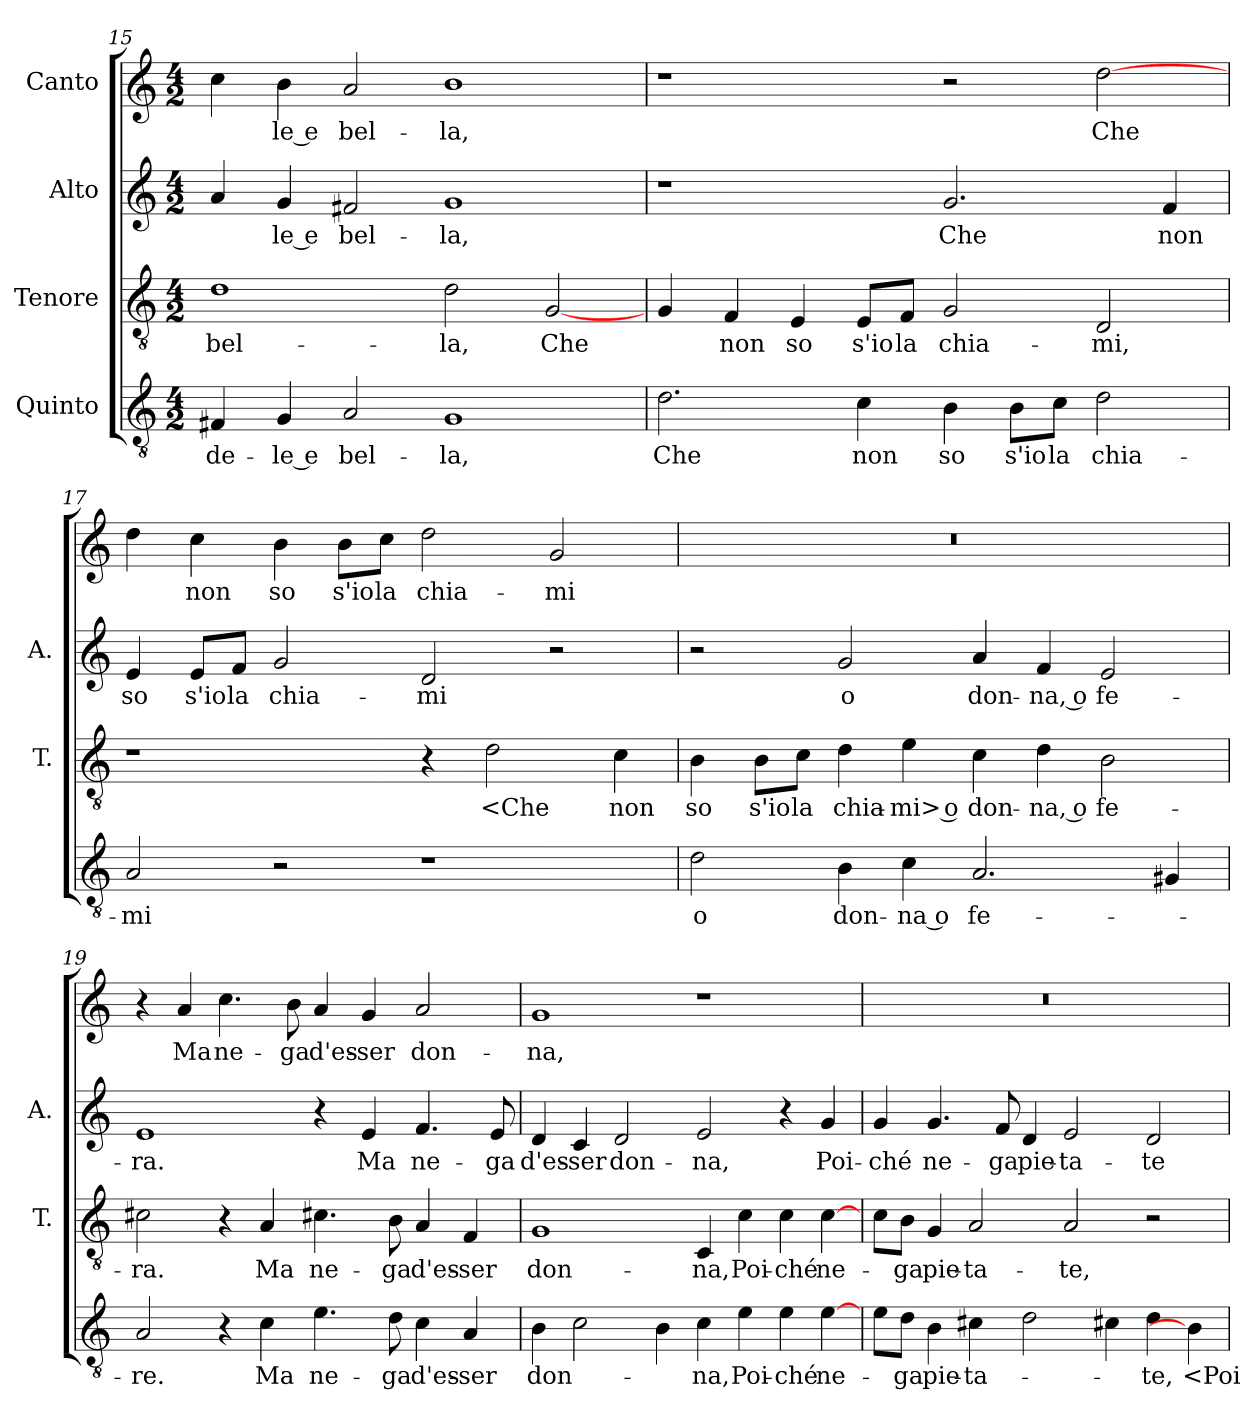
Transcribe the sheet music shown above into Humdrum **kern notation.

**kern	**text	**kern	**text	**kern	**text	**kern	**text
*part4	*part4	*part3	*part3	*part2	*part2	*part1	*part1
*staff4	*staff4	*staff3	*staff3	*staff2	*staff2	*staff1	*staff1
*I"Quinto	*	*I"Tenore	*	*I"Alto	*	*I"Canto	*
*	*	*I'T.	*	*I'A.	*	*	*
*clefGv2	*	*clefGv2	*	*clefG2	*	*clefG2	*
*k[]	*	*k[]	*	*k[]	*	*k[]	*
*M4/2	*	*M4/2	*	*M4/2	*	*M4/2	*
=15	=15	=15	=15	=15	=15	=15	=15
4F#X	-de-	1d	bel-	4a	.	4cc	.
4G	-le e	.	.	4g	-le e	4b	-le e
2A	bel-	.	.	2f#X	bel-	2a	bel-
1G	-la,	2d	-la,	1g	-la,	1b	-la,
.	.	[2G	Che	.	.	.	.
=16	=16	=16	=16	=16	=16	=16	=16
2.d	Che	4G	.	1r	.	1r	.
.	.	4F	non	.	.	.	.
.	.	4E	so	.	.	.	.
4c	non	8EL	s'io	.	.	.	.
.	.	8FJ	la	.	.	.	.
4B	so	2G	chia-	2.g	Che	2r	.
8BL	s'io	.	.	.	.	.	.
8cJ	la	.	.	.	.	.	.
2d	chia-	2D	-mi,	.	.	[2dd	Che
.	.	.	.	4f	non	.	.
=17	=17	=17	=17	=17	=17	=17	=17
2A	-mi	1r	.	4e	so	4dd	.
.	.	.	.	8eL	s'io	4cc	non
.	.	.	.	8fJ	la	.	.
2r	.	.	.	2g	chia-	4b	so
.	.	.	.	.	.	8bL	s'io
.	.	.	.	.	.	8ccJ	la
1r	.	4r	.	2d	-mi	2dd	chia-
.	.	2d	<Che	.	.	.	.
.	.	.	.	2r	.	2g	-mi
.	.	4c	non	.	.	.	.
=18	=18	=18	=18	=18	=18	=18	=18
2d	o	4B	so	2r	.	0r	.
.	.	8BL	s'io	.	.	.	.
.	.	8cJ	la	.	.	.	.
4B	don-	4d	chia-	2g	o	.	.
4c	-na o	4e	-mi> o	.	.	.	.
2.A	fe-	4c	don-	4a	don-	.	.
.	.	4d	-na, o	4f	-na, o	.	.
.	.	2B	fe-	2e	fe-	.	.
4G#X	.	.	.	.	.	.	.
=19	=19	=19	=19	=19	=19	=19	=19
2A	-re.	2c#X	-ra.	1e	-ra.	4r	.
.	.	.	.	.	.	4a	Ma
4r	.	4r	.	.	.	4.cc	ne-
4c	Ma	4A	Ma	.	.	.	.
.	.	.	.	.	.	8b	-ga
4.e	ne-	4.c#X	ne-	4r	.	4a	d'es-
.	.	.	.	4e	Ma	4g	-ser
8d	-ga	8B	-ga	.	.	.	.
4c	d'es-	4A	d'es-	4.f	ne-	2a	don-
4A	-ser	4F	-ser	.	.	.	.
.	.	.	.	8e	-ga	.	.
=20	=20	=20	=20	=20	=20	=20	=20
4B	don-	1G	don-	4d	d'es-	1g	-na,
2c	.	.	.	4c	-ser	.	.
.	.	.	.	2d	don-	.	.
4B	.	.	.	.	.	.	.
4c	-na,	4C	-na,	2e	-na,	1r	.
4e	Poi-	4c	Poi-	.	.	.	.
4e	-ché	4c	-ché	4r	.	.	.
[4e	ne-	[4c	ne-	4g	Poi-	.	.
=21	=21	=21	=21	=21	=21	=21	=21
8eL	.	8cL	.	4g	-ché	0r	.
8dJ	-ga	8BJ	-ga	.	.	.	.
4B	pie-	4G	pie-	4.g	ne-	.	.
4c#X	-ta-	2A	-ta-	.	.	.	.
.	.	.	.	8f	-ga	.	.
2d	.	.	.	4d	pie-	.	.
.	.	2A	-te,	2e	-ta-	.	.
4c#X	.	.	.	.	.	.	.
4d	-te,	2r	.	2d	-te	.	.
4B]	<Poi-	.	.	.	.	.	.
=	=	=	=	=	=	=	=
*-	*-	*-	*-	*-	*-	*-	*-
